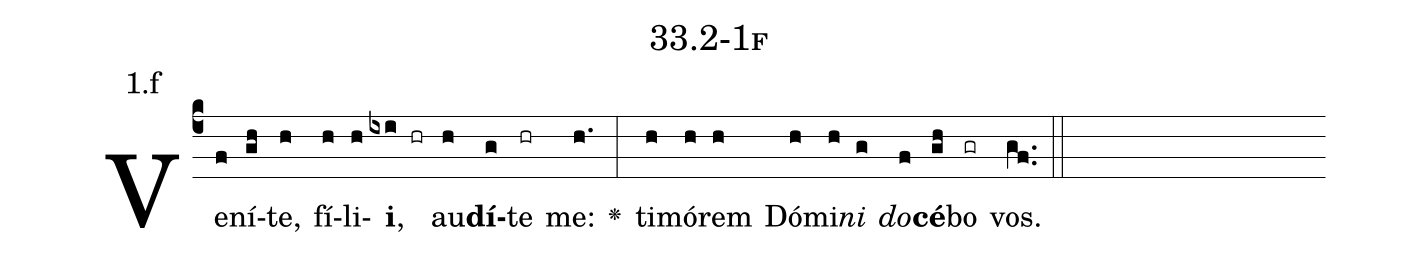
name: 33.2-1f;
annotation: 1.f;
%%
(c4)Ve(f)ní(gh)te,(h) fí(h)li(h)<b>i</b>,(ixi hr) au(h)<b>dí</b>(g)te(hr) me:(h.) <v>\greheightstar</v>(:) ti(h)mó(h)rem(h) Dó(h)mi(h)<i>ni</i>(g) <i>do</i>(f)<b>cé</b>(gh)bo(gr) vos.(gf..) (::)


%E(h) u(h) o(g) u(f) a(gh) e.(gf..) (::)
